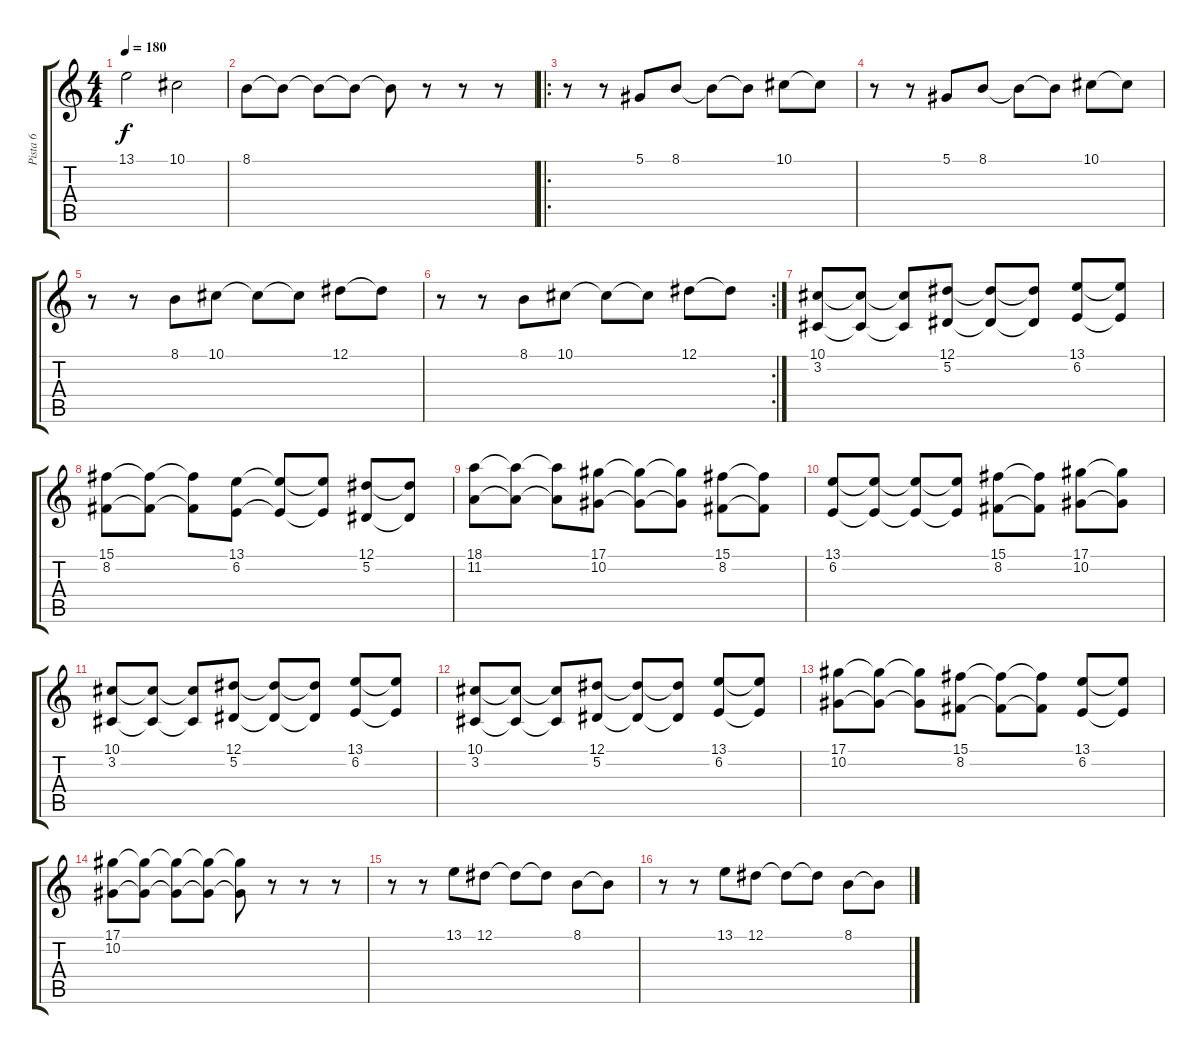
\track ("Pista 6" "Pista 6") {instrument lead6voice}
\staff {score tabs}
\tuning (Eb4 Bb3 Gb3 Db3 Ab2 Eb2) {hide}
\ts (4 4)
\tempo 180
\clef g2
\ks c
13.1.2{dy f} 10.1.2 |
8.1.8 8.1{t}.8 8.1{t}.8 8.1{t}.8 8.1{t}.8 r.8 r.8 r.8 |
\ro
r.8 r.8 5.1.8 8.1.8 8.1{t}.8 8.1{t}.8 10.1.8 10.1{t}.8 |
r.8 r.8 5.1.8 8.1.8 8.1{t}.8 8.1{t}.8 10.1.8 10.1{t}.8 |
r.8 r.8 8.1.8 10.1.8 10.1{t}.8 10.1{t}.8 12.1.8 12.1{t}.8 |
\rc 2
r.8 r.8 8.1.8 10.1.8 10.1{t}.8 10.1{t}.8 12.1.8 12.1{t}.8 |
(10.1 3.2).8 (10.1{t} 3.2{t}).8 (10.1{t} 3.2{t}).8 (12.1 5.2).8 (12.1{t} 5.2{t}).8 (12.1{t} 5.2{t}).8 (13.1 6.2).8 (13.1{t} 6.2{t}).8 |
(15.1 8.2).8 (15.1{t} 8.2{t}).8 (15.1{t} 8.2{t}).8 (13.1 6.2).8 (13.1{t} 6.2{t}).8 (13.1{t} 6.2{t}).8 (12.1 5.2).8 (12.1{t} 5.2{t}).8 |
(18.1 11.2).8 (18.1{t} 11.2{t}).8 (18.1{t} 11.2{t}).8 (17.1 10.2).8 (17.1{t} 10.2{t}).8 (17.1{t} 10.2{t}).8 (15.1 8.2).8 (15.1{t} 8.2{t}).8 |
(13.1 6.2).8 (13.1{t} 6.2{t}).8 (13.1{t} 6.2{t}).8 (13.1{t} 6.2{t}).8 (15.1 8.2).8 (15.1{t} 8.2{t}).8 (17.1 10.2).8 (17.1{t} 10.2{t}).8 |
(10.1 3.2).8 (10.1{t} 3.2{t}).8 (10.1{t} 3.2{t}).8 (12.1 5.2).8 (12.1{t} 5.2{t}).8 (12.1{t} 5.2{t}).8 (13.1 6.2).8 (13.1{t} 6.2{t}).8 |
(10.1 3.2).8 (10.1{t} 3.2{t}).8 (10.1{t} 3.2{t}).8 (12.1 5.2).8 (12.1{t} 5.2{t}).8 (12.1{t} 5.2{t}).8 (13.1 6.2).8 (13.1{t} 6.2{t}).8 |
(17.1 10.2).8 (17.1{t} 10.2{t}).8 (17.1{t} 10.2{t}).8 (15.1 8.2).8 (15.1{t} 8.2{t}).8 (15.1{t} 8.2{t}).8 (13.1 6.2).8 (13.1{t} 6.2{t}).8 |
(17.1 10.2).8 (17.1{t} 10.2{t}).8 (17.1{t} 10.2{t}).8 (17.1{t} 10.2{t}).8 (17.1{t} 10.2{t}).8 r.8 r.8 r.8 |
r.8 r.8 13.1.8 12.1.8 12.1{t}.8 12.1{t}.8 8.1.8 8.1{t}.8 |
r.8 r.8 13.1.8 12.1.8 12.1{t}.8 12.1{t}.8 8.1.8 8.1{t}.8
